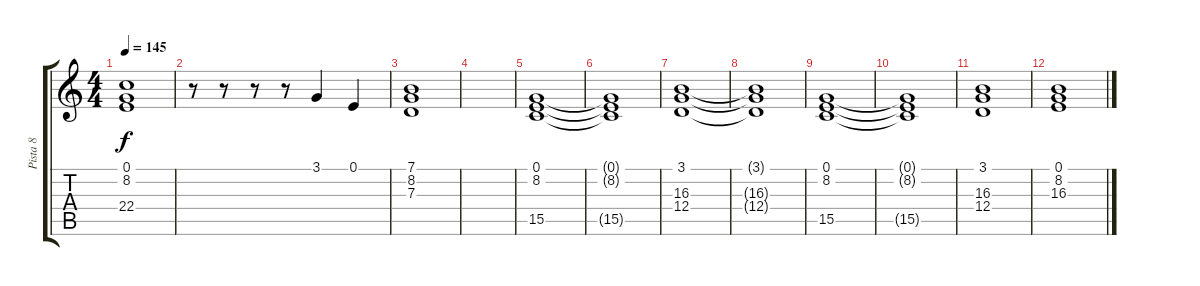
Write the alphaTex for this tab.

\track ("Pista 8" "Pista 8") {instrument acousticgrandpiano}
\staff {score tabs}
\tuning (E4 B3 G3 D3 A2 E2) {hide}
\ts (4 4)
\tempo 145
\clef g2
\ks c
(0.1 8.2 22.4).1{dy f} |
r.8 r.8 r.8 r.8 3.1.4 0.1.4 |
(7.1 8.2 7.3).1 |
|
(0.1 8.2 15.5).1 |
(0.1{t} 8.2{t} 15.5{t}).1 |
(3.1 16.3 12.4).1 |
(3.1{t} 16.3{t} 12.4{t}).1 |
(0.1 8.2 15.5).1 |
(0.1{t} 8.2{t} 15.5{t}).1 |
(3.1 16.3 12.4).1 |
(0.1 8.2 16.3).1
